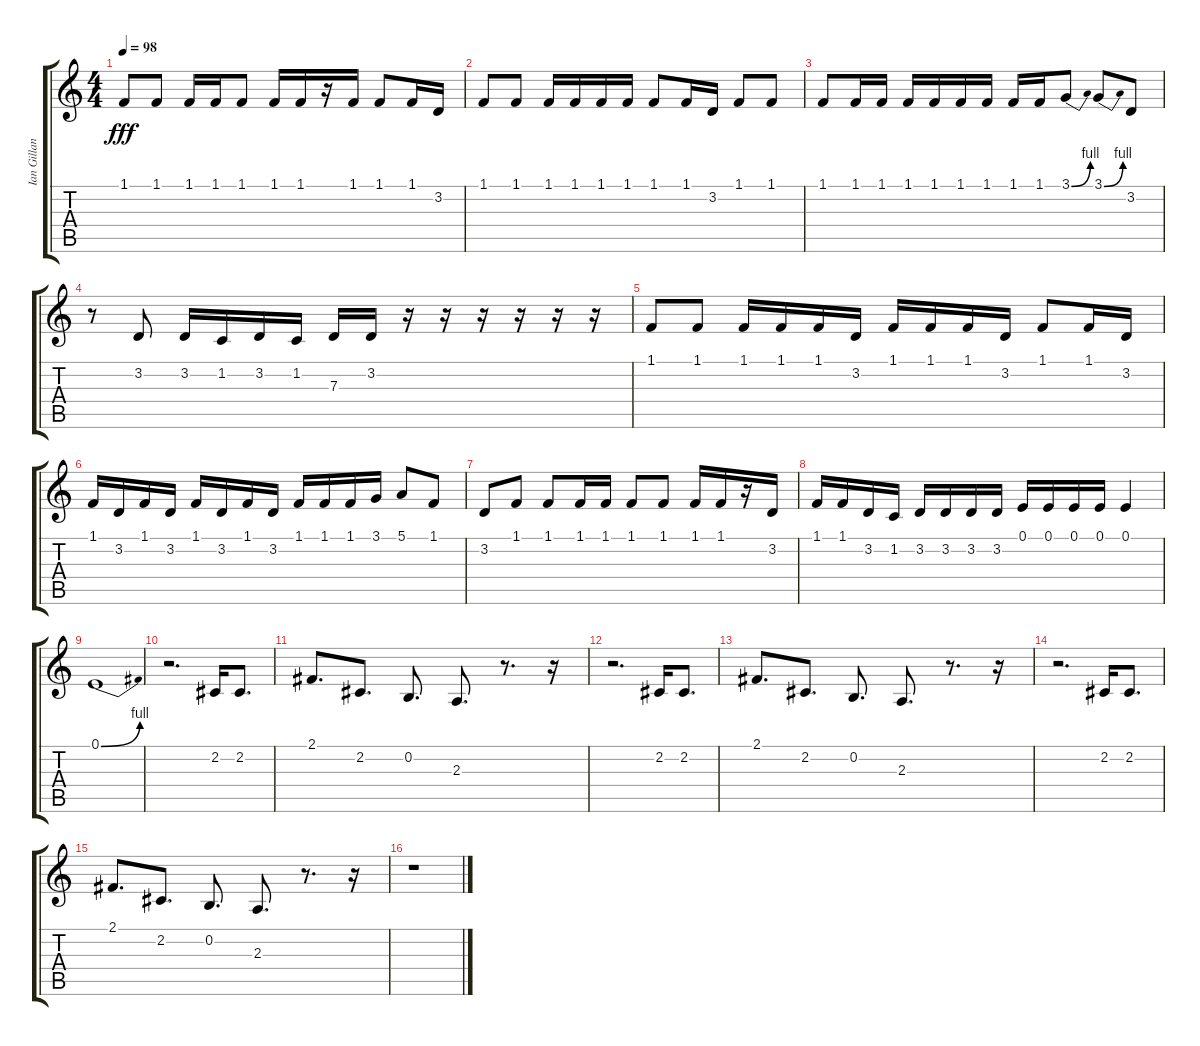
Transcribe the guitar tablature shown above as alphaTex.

\track ("Ian Gillan" "Ian Gillan") {instrument voiceoohs}
\staff {score tabs}
\tuning (E4 B3 G3 D3 A2 E2) {hide}
\ts (4 4)
\tempo 98
\clef g2
\ks c
1.1.8{dy fff} 1.1.8 1.1.16 1.1.16 1.1.8 1.1.16 1.1.16 r.16 1.1.16 1.1.8 1.1.16 3.2.16 |
1.1.8 1.1.8 1.1.16 1.1.16 1.1.16 1.1.16 1.1.8 1.1.16 3.2.16 1.1.8 1.1.8 |
1.1.8 1.1.16 1.1.16 1.1.16 1.1.16 1.1.16 1.1.16 1.1.16 1.1.16 3.1{be (bend 0 0 60 4)}.8 3.1{be (bend 0 0 60 4)}.8 3.2.8 |
r.8 3.2.8 3.2.16 1.2.16 3.2.16 1.2.16 7.3.16 3.2.16 r.16 r.16 r.16 r.16 r.16 r.16 |
1.1.8 1.1.8 1.1.16 1.1.16 1.1.16 3.2.16 1.1.16 1.1.16 1.1.16 3.2.16 1.1.8 1.1.16 3.2.16 |
1.1.16 3.2.16 1.1.16 3.2.16 1.1.16 3.2.16 1.1.16 3.2.16 1.1.16 1.1.16 1.1.16 3.1.16 5.1.8 1.1.8 |
3.2.8 1.1.8 1.1.8 1.1.16 1.1.16 1.1.8 1.1.8 1.1.16 1.1.16 r.16 3.2.16 |
1.1.16 1.1.16 3.2.16 1.2.16 3.2.16 3.2.16 3.2.16 3.2.16 0.1.16 0.1.16 0.1.16 0.1.16 0.1.4 |
0.1{be (bend 0 0 60 4)}.1 |
r.2{d} 2.2.16 2.2.8{d} |
2.1.8{d} 2.2.8{d} 0.2.8{d} 2.3.8{d} r.8{d} r.16 |
r.2{d} 2.2.16 2.2.8{d} |
2.1.8{d} 2.2.8{d} 0.2.8{d} 2.3.8{d} r.8{d} r.16 |
r.2{d} 2.2.16 2.2.8{d} |
2.1.8{d} 2.2.8{d} 0.2.8{d} 2.3.8{d} r.8{d} r.16 |
r.1
